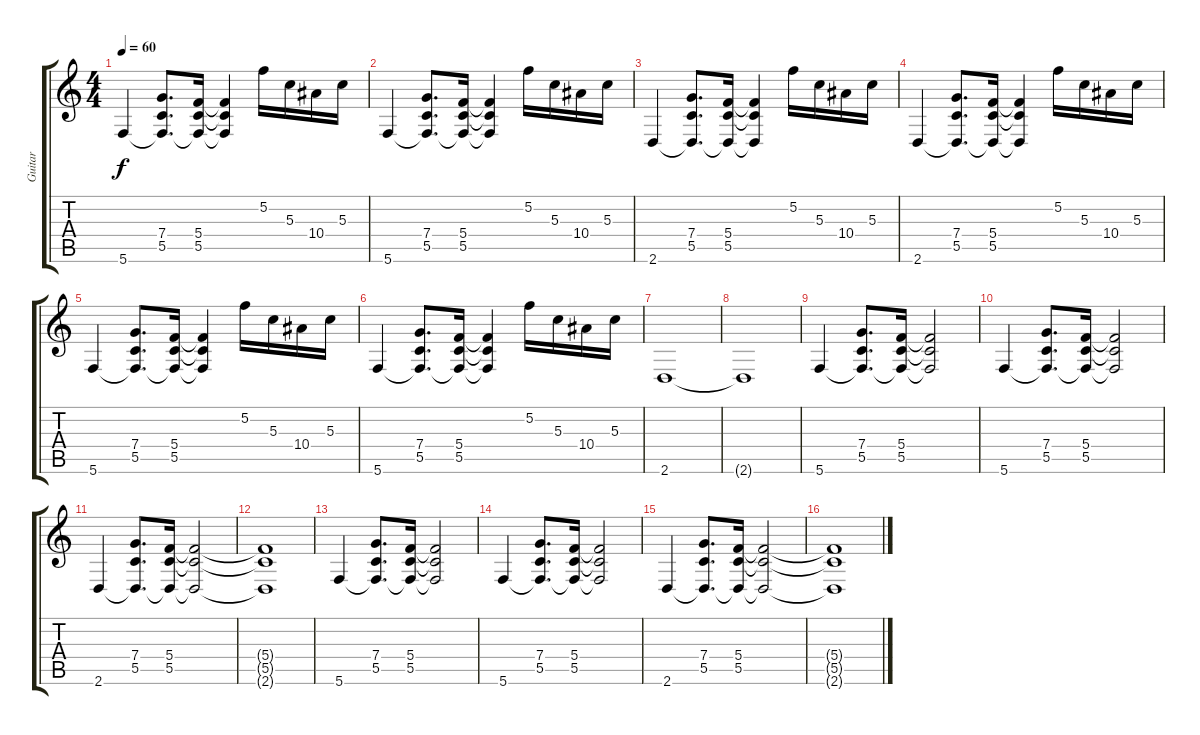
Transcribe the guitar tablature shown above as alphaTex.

\track ("Guitar" "Guitar") {instrument acousticguitarsteel}
\staff {score tabs}
\tuning (E4 C4 G3 C3 G2 C2) {hide}
\ts (4 4)
\tempo 60
\clef g2
\ks c
5.6.4{dy f} (7.4 5.5 5.6{t}).8{d} (5.4 5.5 5.6{t}).16 (5.4{t} 5.5{t} 5.6{t}).4 5.2.16 5.3.16 10.4.16 5.3.16 |
5.6.4 (7.4 5.5 5.6{t}).8{d} (5.4 5.5 5.6{t}).16 (5.4{t} 5.5{t} 5.6{t}).4 5.2.16 5.3.16 10.4.16 5.3.16 |
2.6.4 (7.4 5.5 2.6{t}).8{d} (5.4 5.5 2.6{t}).16 (5.4{t} 5.5{t} 2.6{t}).4 5.2.16 5.3.16 10.4.16 5.3.16 |
2.6.4 (7.4 5.5 2.6{t}).8{d} (5.4 5.5 2.6{t}).16 (5.4{t} 5.5{t} 2.6{t}).4 5.2.16 5.3.16 10.4.16 5.3.16 |
5.6.4 (7.4 5.5 5.6{t}).8{d} (5.4 5.5 5.6{t}).16 (5.4{t} 5.5{t} 5.6{t}).4 5.2.16 5.3.16 10.4.16 5.3.16 |
5.6.4 (7.4 5.5 5.6{t}).8{d} (5.4 5.5 5.6{t}).16 (5.4{t} 5.5{t} 5.6{t}).4 5.2.16 5.3.16 10.4.16 5.3.16 |
2.6.1 |
2.6{t}.1 |
5.6.4 (7.4 5.5 5.6{t}).8{d} (5.4 5.5 5.6{t}).16 (5.4{t} 5.5{t} 5.6{t}).2 |
5.6.4 (7.4 5.5 5.6{t}).8{d} (5.4 5.5 5.6{t}).16 (5.4{t} 5.5{t} 5.6{t}).2 |
2.6.4 (7.4 5.5 2.6{t}).8{d} (5.4 5.5 2.6{t}).16 (5.4{t} 5.5{t} 2.6{t}).2 |
(5.4{t} 5.5{t} 2.6{t}).1 |
5.6.4 (7.4 5.5 5.6{t}).8{d} (5.4 5.5 5.6{t}).16 (5.4{t} 5.5{t} 5.6{t}).2 |
5.6.4 (7.4 5.5 5.6{t}).8{d} (5.4 5.5 5.6{t}).16 (5.4{t} 5.5{t} 5.6{t}).2 |
2.6.4 (7.4 5.5 2.6{t}).8{d} (5.4 5.5 2.6{t}).16 (5.4{t} 5.5{t} 2.6{t}).2 |
(5.4{t} 5.5{t} 2.6{t}).1
